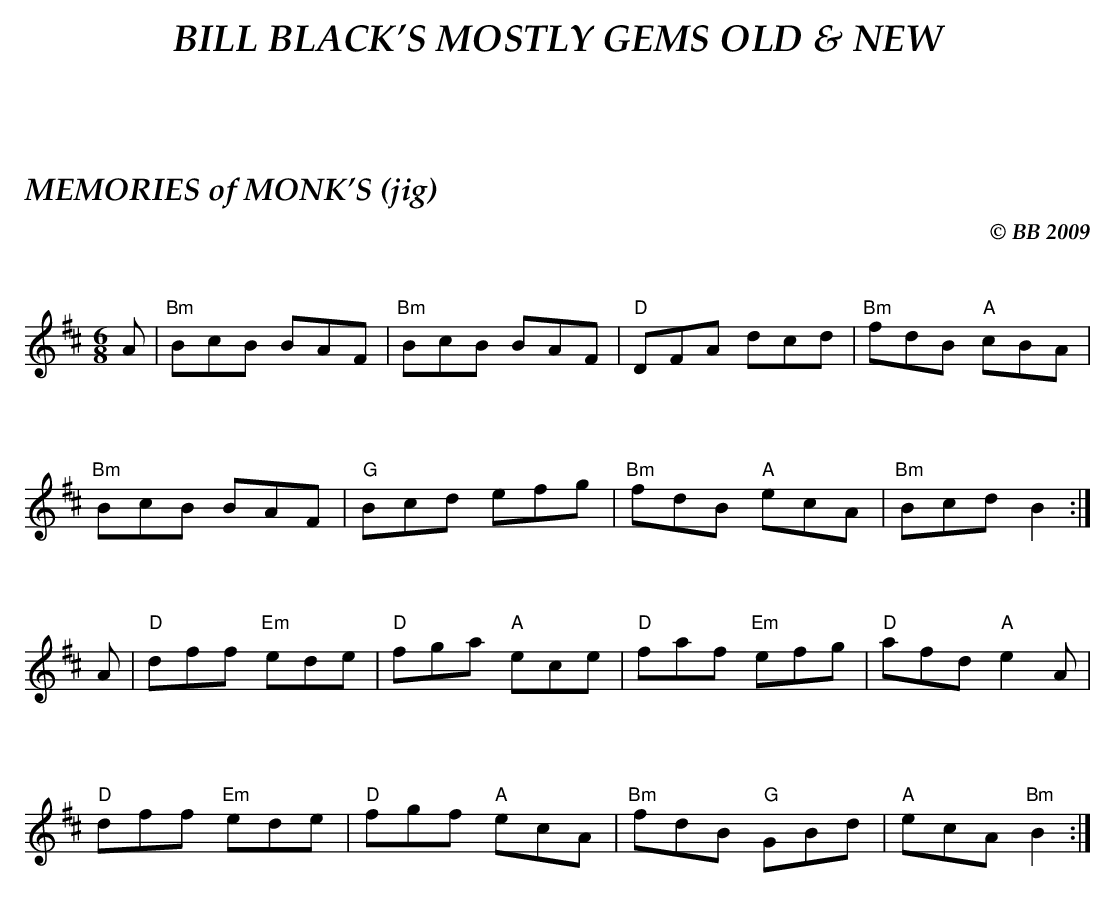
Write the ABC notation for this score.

X:1
T:MEMORIES of MONK'S (jig)
C:© BB 2009
L:1/8
M:6/8
Q:1/4=160
K:Bm
A|"Bm"BcB BAF|"Bm"BcB BAF|"D"DFA dcd|"Bm"fdB "A"cBA|
"Bm"BcB BAF|"G"Bcd efg|"Bm"fdB "A"ecA|"Bm"Bcd B2 :|
A|"D"dff "Em"ede|"D"fga "A"ece|"D"faf "Em"efg|"D"afd "A"e2A|
"D"dff "Em"ede|"D"fgf "A"ecA|"Bm"fdB "G"GBd|"A"ecA "Bm"B2 :|
